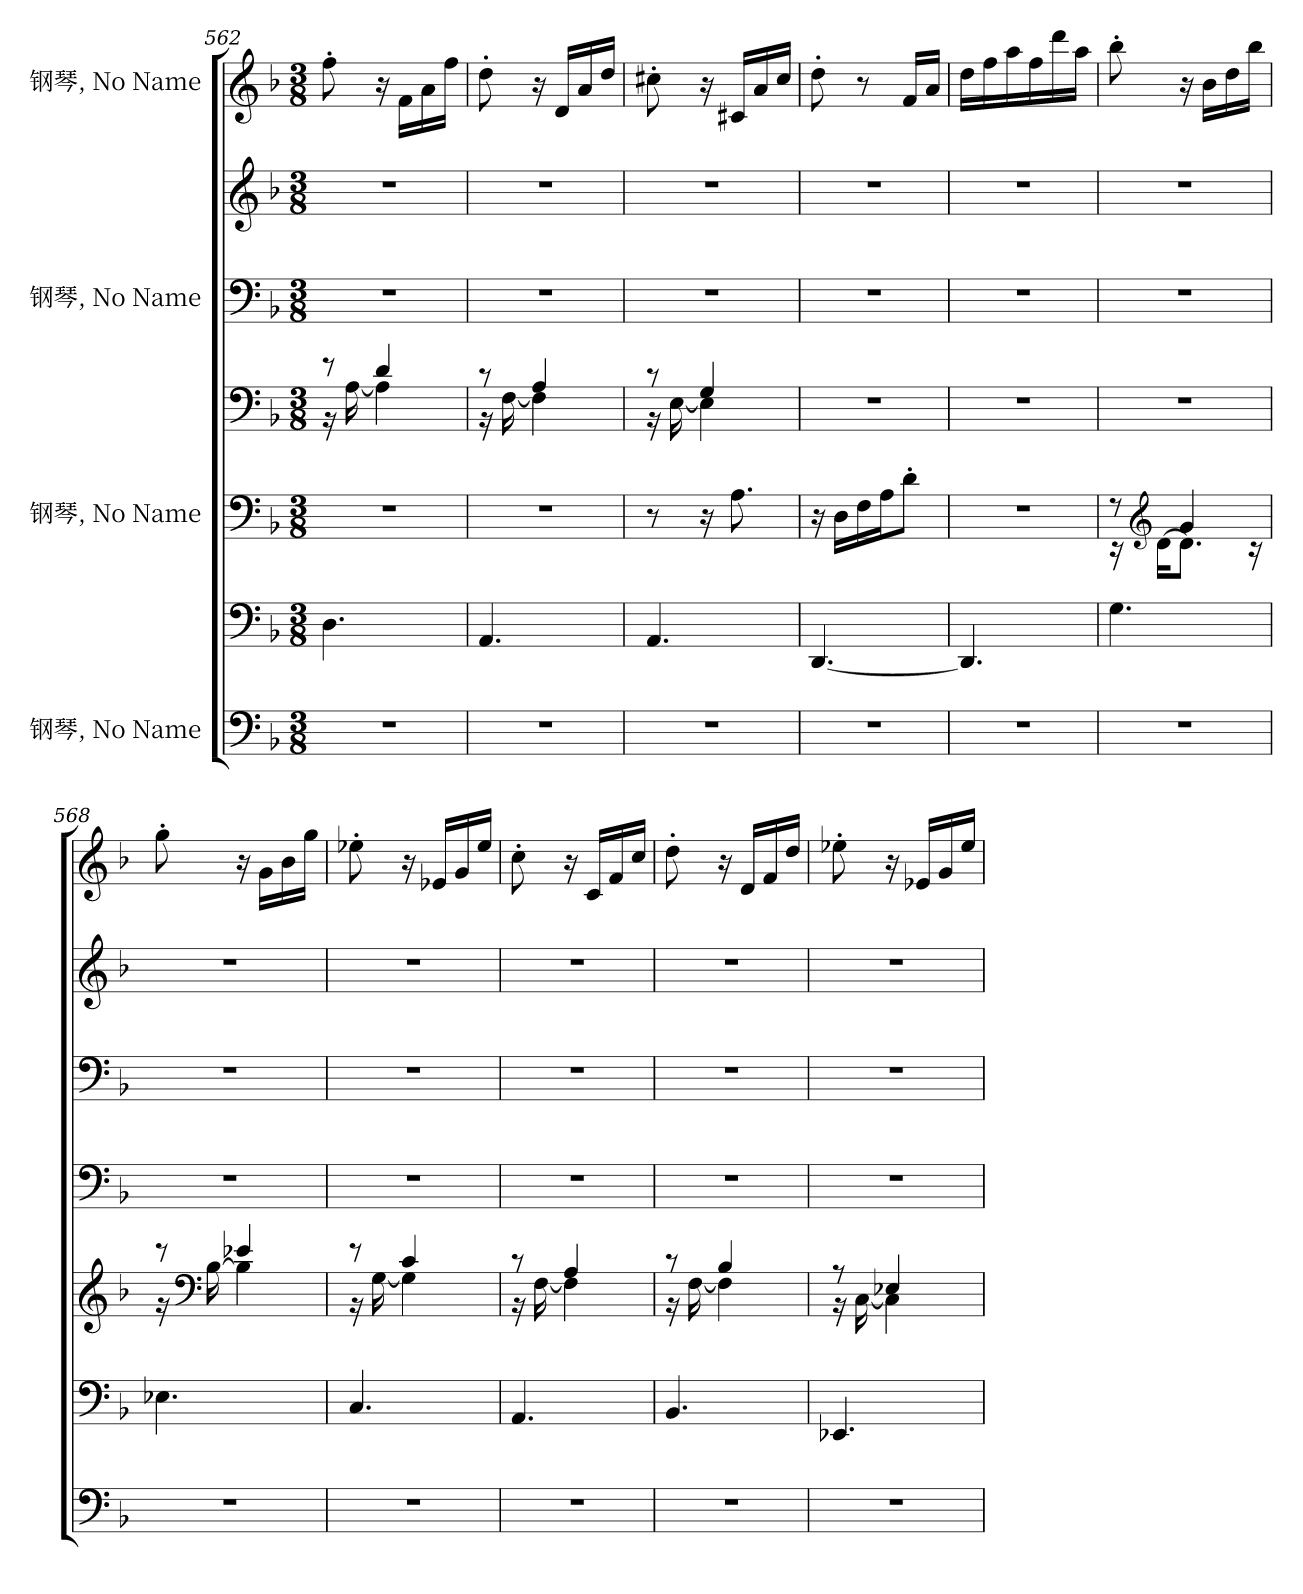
**kern	**kern	**kern	**kern	**kern	**kern	**kern
*part4	*part4	*part3	*part3	*part2	*part2	*part1
*staff7	*staff6	*staff5	*staff4	*staff3	*staff2	*staff1
*I"钢琴, No Name	*	*I"钢琴, No Name	*	*I"钢琴, No Name	*	*I"钢琴, No Name
*clefF4	*clefF4	*clefF4	*clefF4	*clefF4	*clefG2	*clefG2
*k[b-]	*k[b-]	*k[b-]	*k[b-]	*k[b-]	*k[b-]	*k[b-]
*M3/8	*M3/8	*M3/8	*M3/8	*M3/8	*M3/8	*M3/8
=562	=562	=562	=562	=562	=562	=562
*	*	*	*^	*	*	*
4.r	4.D\	4.r	8r	16r	4.r	4.r	8ff'\
.	.	.	.	[16A\	.	.	.
.	.	.	4d/	4A\]	.	.	16r
.	.	.	.	.	.	.	16f\LL
.	.	.	.	.	.	.	16a\
.	.	.	.	.	.	.	16ff\JJ
=563	=563	=563	=563	=563	=563	=563	=563
4.r	4.AA/	4.r	8r	16r	4.r	4.r	8dd'\
.	.	.	.	[16F\	.	.	.
.	.	.	4A/	4F\]	.	.	16r
.	.	.	.	.	.	.	16d/LL
.	.	.	.	.	.	.	16a/
.	.	.	.	.	.	.	16dd/JJ
=564	=564	=564	=564	=564	=564	=564	=564
4.r	4.AA/	8r	8r	16r	4.r	4.r	8cc#X'\
.	.	.	.	[16E\	.	.	.
.	.	16r	4G/	4E\]	.	.	16r
.	.	8.A\	.	.	.	.	16c#X/LL
.	.	.	.	.	.	.	16a/
*	*	*	*	*	*	*	*MM109
.	.	.	.	.	.	.	16cc#/JJ
*	*	*	*v	*v	*	*	*
!!LO:PB:g=z
=565	=565	=565	=565	=565	=565	=565
*	*	*	*	*	*	*MM111
4.r	[4.DD/	16r	4.r	4.r	4.r	8dd'\
.	.	16D\LL	.	.	.	.
.	.	16F\	.	.	.	8r
.	.	16A\J	.	.	.	.
.	.	8d'\J	.	.	.	16f/LL
.	.	.	.	.	.	16a/JJ
=566	=566	=566	=566	=566	=566	=566
4.r	4.DD/]	4.r	4.r	4.r	4.r	16dd\LL
.	.	.	.	.	.	16ff\
.	.	.	.	.	.	16aa\
.	.	.	.	.	.	16ff\
.	.	.	.	.	.	16ddd\
*	*	*	*	*	*	*MM109
.	.	.	.	.	.	16aa\JJ
=567	=567	=567	=567	=567	=567	=567
*	*	*	*	*	*	*MM111
*	*	*^	*	*	*	*
4.r	4.G\	8r	16r	4.r	4.r	4.r	8bb-'\
*	*	*clefG2	*	*	*	*	*
.	.	.	[16d\KL	.	.	.	.
.	.	4g/	8.d\J]	.	.	.	16r
.	.	.	.	.	.	.	16b-\LL
.	.	.	.	.	.	.	16dd\
.	.	.	16r	.	.	.	16bb-\JJ
=568	=568	=568	=568	=568	=568	=568	=568
4.r	4.E-X\	8r	16r	4.r	4.r	4.r	8gg'\
*	*	*clefF4	*	*	*	*	*
.	.	.	[16B-\	.	.	.	.
.	.	4e-X/	4B-\]	.	.	.	16r
.	.	.	.	.	.	.	16g\LL
.	.	.	.	.	.	.	16b-\
.	.	.	.	.	.	.	16gg\JJ
=569	=569	=569	=569	=569	=569	=569	=569
4.r	4.C/	8r	16r	4.r	4.r	4.r	8ee-X'\
.	.	.	[16G\	.	.	.	.
.	.	4c/	4G\]	.	.	.	16r
.	.	.	.	.	.	.	16e-X/LL
.	.	.	.	.	.	.	16g/
.	.	.	.	.	.	.	16ee-/JJ
!!LO:PB:g=z
=570	=570	=570	=570	=570	=570	=570	=570
4.r	4.AA/	8r	16r	4.r	4.r	4.r	8cc'\
.	.	.	[16F\	.	.	.	.
.	.	4A/	4F\]	.	.	.	16r
.	.	.	.	.	.	.	16c/LL
.	.	.	.	.	.	.	16f/
.	.	.	.	.	.	.	16cc/JJ
=571	=571	=571	=571	=571	=571	=571	=571
4.r	4.BB-/	8r	16r	4.r	4.r	4.r	8dd'\
.	.	.	[16F\	.	.	.	.
.	.	4B-/	4F\]	.	.	.	16r
.	.	.	.	.	.	.	16d/LL
.	.	.	.	.	.	.	16f/
.	.	.	.	.	.	.	16dd/JJ
=572	=572	=572	=572	=572	=572	=572	=572
4.r	4.EE-X/	8r	16r	4.r	4.r	4.r	8ee-X'\
.	.	.	[16C\	.	.	.	.
.	.	4E-X/	4C\]	.	.	.	16r
.	.	.	.	.	.	.	16e-X/LL
.	.	.	.	.	.	.	16g/
.	.	.	.	.	.	.	16ee-/JJ
*	*	*v	*v	*	*	*	*
=	=	=	=	=	=	=
*-	*-	*-	*-	*-	*-	*-
